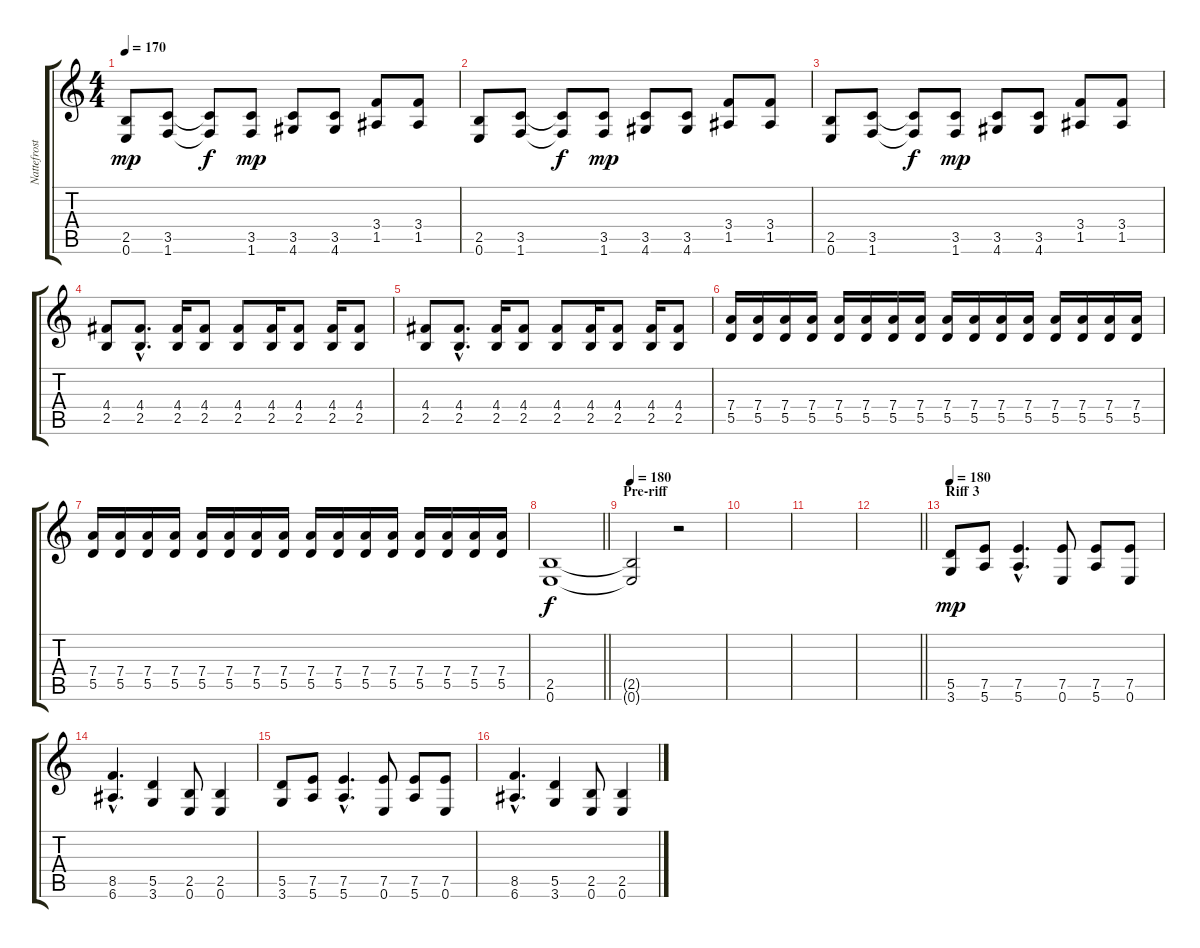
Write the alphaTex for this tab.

\track ("Nattefrost" "Nattefrost") {instrument distortionguitar}
\staff {score tabs}
\tuning (E4 B3 G3 D3 A2 E2) {hide}
\ts (4 4)
\tempo 170
\clef g2
\ks c
(2.5 0.6).8{dy mp} (3.5 1.6).8 (3.5{t} 1.6{t}).8{dy f} (3.5 1.6).8{dy mp} (3.5 4.6).8 (3.5 4.6).8 (3.4 1.5).8 (3.4 1.5).8 |
(2.5 0.6).8 (3.5 1.6).8 (3.5{t} 1.6{t}).8{dy f} (3.5 1.6).8{dy mp} (3.5 4.6).8 (3.5 4.6).8 (3.4 1.5).8 (3.4 1.5).8 |
(2.5 0.6).8 (3.5 1.6).8 (3.5{t} 1.6{t}).8{dy f} (3.5 1.6).8{dy mp} (3.5 4.6).8 (3.5 4.6).8 (3.4 1.5).8 (3.4 1.5).8 |
(4.4 2.5).8 (4.4{hac} 2.5{hac}).8{d} (4.4 2.5).16 (4.4 2.5).8 (4.4 2.5).8 (4.4 2.5).16 (4.4 2.5).8 (4.4 2.5).16 (4.4 2.5).8 |
(4.4 2.5).8 (4.4{hac} 2.5{hac}).8{d} (4.4 2.5).16 (4.4 2.5).8 (4.4 2.5).8 (4.4 2.5).16 (4.4 2.5).8 (4.4 2.5).16 (4.4 2.5).8 |
(7.4 5.5).16 (7.4 5.5).16 (7.4 5.5).16 (7.4 5.5).16 (7.4 5.5).16 (7.4 5.5).16 (7.4 5.5).16 (7.4 5.5).16 (7.4 5.5).16 (7.4 5.5).16 (7.4 5.5).16 (7.4 5.5).16 (7.4 5.5).16 (7.4 5.5).16 (7.4 5.5).16 (7.4 5.5).16 |
(7.4 5.5).16 (7.4 5.5).16 (7.4 5.5).16 (7.4 5.5).16 (7.4 5.5).16 (7.4 5.5).16 (7.4 5.5).16 (7.4 5.5).16 (7.4 5.5).16 (7.4 5.5).16 (7.4 5.5).16 (7.4 5.5).16 (7.4 5.5).16 (7.4 5.5).16 (7.4 5.5).16 (7.4 5.5).16 |
\barLineRight lightlight
(2.5 0.6).1{dy f} |
\section ("" "Pre-riff")
\tempo 180
(2.5{t} 0.6{t}).2 r.2 |
|
|
\barLineRight lightlight
|
\section ("" "Riff 3")
\tempo 180
(5.5 3.6).8{dy mp} (7.5 5.6).8 (7.5{hac} 5.6{hac}).4{d} (7.5 0.6).8 (7.5 5.6).8 (7.5 0.6).8 |
(8.5{hac} 6.6{hac}).4{d} (5.5 3.6).4 (2.5 0.6).8 (2.5 0.6).4 |
(5.5 3.6).8 (7.5 5.6).8 (7.5{hac} 5.6{hac}).4{d} (7.5 0.6).8 (7.5 5.6).8 (7.5 0.6).8 |
(8.5{hac} 6.6{hac}).4{d} (5.5 3.6).4 (2.5 0.6).8 (2.5 0.6).4
